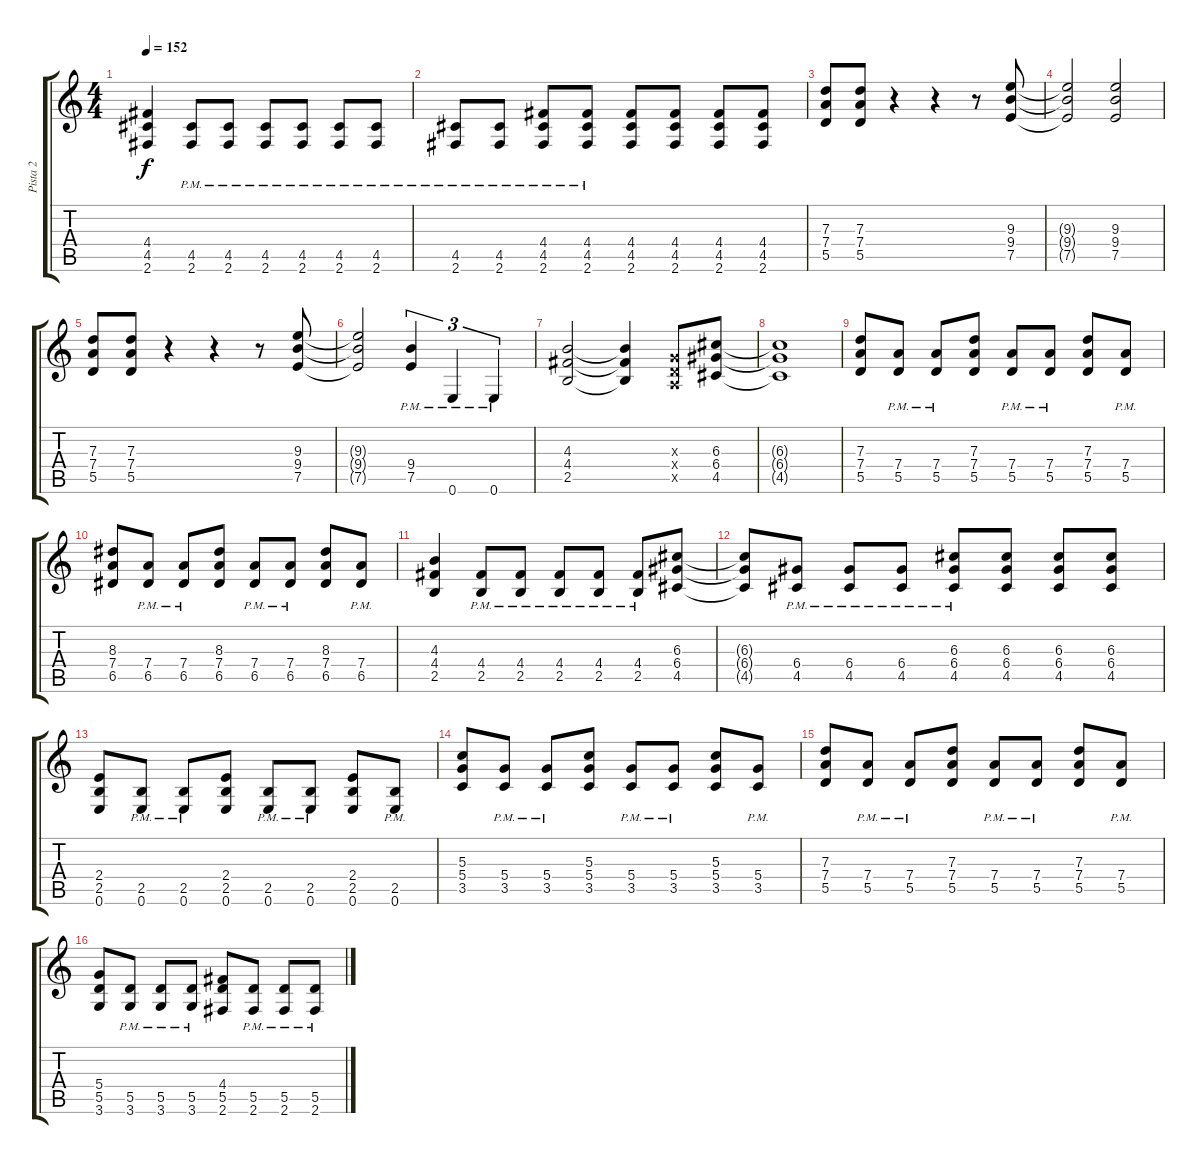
\track ("Pista 2" "Pista 2") {instrument distortionguitar}
\staff {score tabs}
\tuning (E4 B3 G3 D3 A2 E2) {hide}
\ts (4 4)
\tempo 152
\clef g2
\ks c
(4.4 4.5 2.6).4{dy f} (4.5{pm} 2.6{pm}).8 (4.5{pm} 2.6{pm}).8 (4.5{pm} 2.6{pm}).8 (4.5{pm} 2.6{pm}).8 (4.5{pm} 2.6{pm}).8 (4.5{pm} 2.6{pm}).8 |
(4.5{pm} 2.6{pm}).8 (4.5{pm} 2.6{pm}).8 (4.4{pm} 4.5{pm} 2.6{pm}).8 (4.4{pm} 4.5{pm} 2.6{pm}).8 (4.4 4.5 2.6).8 (4.4 4.5 2.6).8 (4.4 4.5 2.6).8 (4.4 4.5 2.6).8 |
(7.3 7.4 5.5).8 (7.3 7.4 5.5).8 r.4 r.4 r.8 (9.3 9.4 7.5).8 |
(9.3{t} 9.4{t} 7.5{t}).2 (9.3 9.4 7.5).2 |
(7.3 7.4 5.5).8 (7.3 7.4 5.5).8 r.4 r.4 r.8 (9.3 9.4 7.5).8 |
(9.3{t} 9.4{t} 7.5{t}).2 (9.4{pm} 7.5{pm}).4{tu (3 2)} 0.6{pm}.4{tu (3 2)} 0.6{pm}.4{tu (3 2)} |
(4.3 4.4 2.5).2 (4.3{t} 4.4{t} 2.5{t}).4 (0.3{x} 0.4{x} 0.5{x}).8 (6.3 6.4 4.5).8 |
(6.3{t} 6.4{t} 4.5{t}).1 |
(7.3 7.4 5.5).8 (7.4{pm} 5.5{pm}).8 (7.4{pm} 5.5{pm}).8 (7.3 7.4 5.5).8 (7.4{pm} 5.5{pm}).8 (7.4{pm} 5.5{pm}).8 (7.3 7.4 5.5).8 (7.4{pm} 5.5{pm}).8 |
(8.3 7.4 6.5).8 (7.4{pm} 6.5{pm}).8 (7.4{pm} 6.5{pm}).8 (8.3 7.4 6.5).8 (7.4{pm} 6.5{pm}).8 (7.4{pm} 6.5{pm}).8 (8.3 7.4 6.5).8 (7.4{pm} 6.5{pm}).8 |
(4.3 4.4 2.5).4 (4.4{pm} 2.5{pm}).8 (4.4{pm} 2.5{pm}).8 (4.4{pm} 2.5{pm}).8 (4.4{pm} 2.5{pm}).8 (4.4{pm} 2.5{pm}).8 (6.3 6.4 4.5).8 |
(6.3{t} 6.4{t} 4.5{t}).8 (6.4{pm} 4.5{pm}).8 (6.4{pm} 4.5{pm}).8 (6.4{pm} 4.5{pm}).8 (6.3{pm} 6.4{pm} 4.5{pm}).8 (6.3 6.4 4.5).8 (6.3 6.4 4.5).8 (6.3 6.4 4.5).8 |
(2.4 2.5 0.6).8 (2.5{pm} 0.6{pm}).8 (2.5{pm} 0.6{pm}).8 (2.4 2.5 0.6).8 (2.5{pm} 0.6{pm}).8 (2.5{pm} 0.6{pm}).8 (2.4 2.5 0.6).8 (2.5{pm} 0.6{pm}).8 |
(5.3 5.4 3.5).8 (5.4{pm} 3.5{pm}).8 (5.4{pm} 3.5{pm}).8 (5.3 5.4 3.5).8 (5.4{pm} 3.5{pm}).8 (5.4{pm} 3.5{pm}).8 (5.3 5.4 3.5).8 (5.4{pm} 3.5{pm}).8 |
(7.3 7.4 5.5).8 (7.4{pm} 5.5{pm}).8 (7.4{pm} 5.5{pm}).8 (7.3 7.4 5.5).8 (7.4{pm} 5.5{pm}).8 (7.4{pm} 5.5{pm}).8 (7.3 7.4 5.5).8 (7.4{pm} 5.5{pm}).8 |
(5.4 5.5 3.6).8 (5.5{pm} 3.6{pm}).8 (5.5{pm} 3.6{pm}).8 (5.5{pm} 3.6{pm}).8 (4.4 5.5 2.6).8 (5.5{pm} 2.6{pm}).8 (5.5{pm} 2.6{pm}).8 (5.5{pm} 2.6{pm}).8
